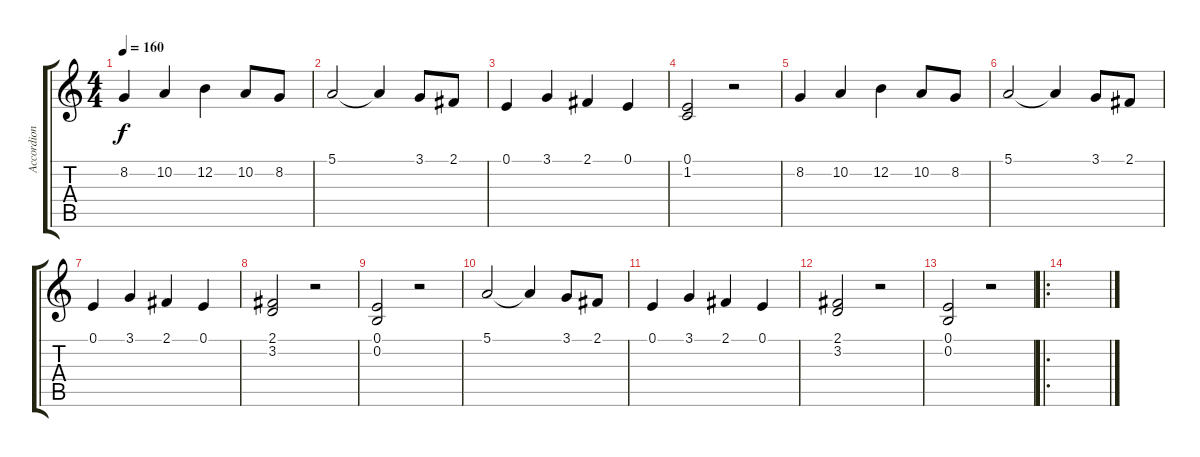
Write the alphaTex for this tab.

\track ("Accordion" "Accordion") {instrument accordion}
\staff {score tabs}
\tuning (E4 B3 G3 D3 A2 E2) {hide}
\ts (4 4)
\tempo 160
\clef g2
\ks c
8.2.4{dy f} 10.2.4 12.2.4 10.2.8 8.2.8 |
5.1.2 5.1{t}.4 3.1.8 2.1.8 |
0.1.4 3.1.4 2.1.4 0.1.4 |
(0.1 1.2).2 r.2 |
8.2.4 10.2.4 12.2.4 10.2.8 8.2.8 |
5.1.2 5.1{t}.4 3.1.8 2.1.8 |
0.1.4 3.1.4 2.1.4 0.1.4 |
(2.1 3.2).2 r.2 |
(0.1 0.2).2 r.2 |
5.1.2 5.1{t}.4 3.1.8 2.1.8 |
0.1.4 3.1.4 2.1.4 0.1.4 |
(2.1 3.2).2 r.2 |
(0.1 0.2).2 r.2 |
\ro
